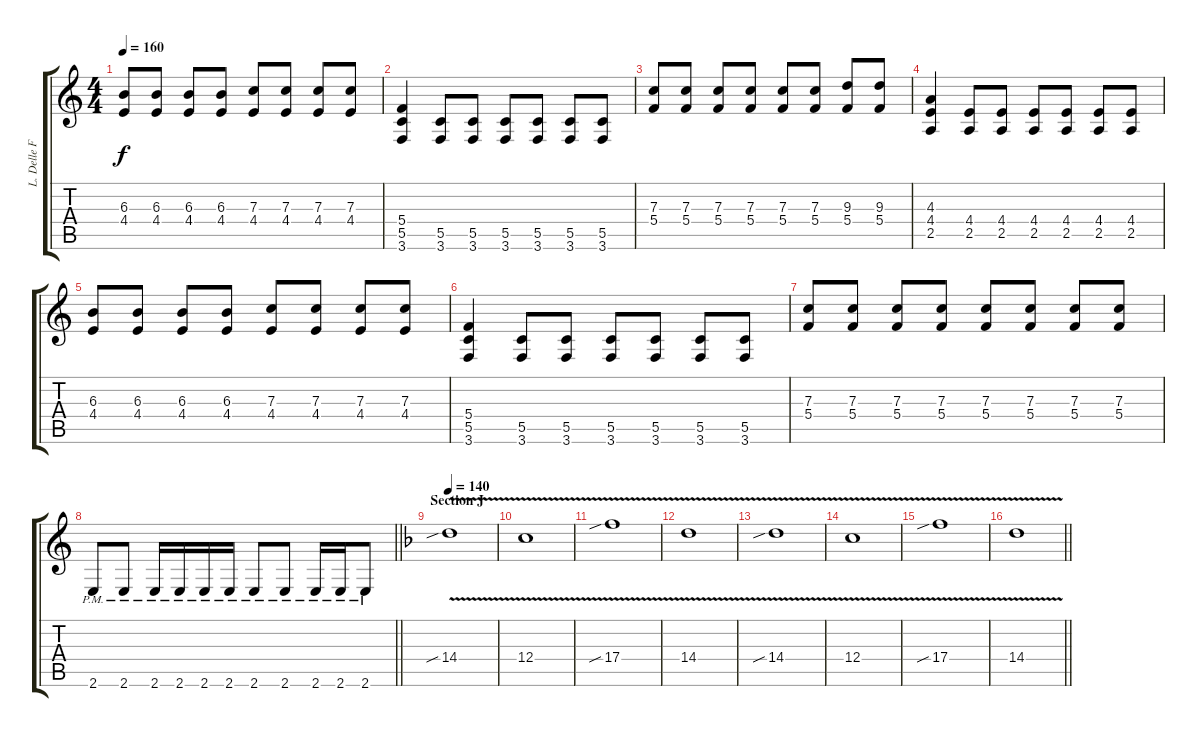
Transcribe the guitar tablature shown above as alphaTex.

\track ("L. Delle Fave (Dist. Guitar R)" "L. Delle F") {instrument overdrivenguitar}
\staff {score tabs}
\tuning (D4 A3 F3 C3 G2 D2) {hide}
\ts (4 4)
\tempo 160
\clef g2
\ks aminor
(6.3 4.4).8{dy f} (6.3 4.4).8 (6.3 4.4).8 (6.3 4.4).8 (7.3 4.4).8 (7.3 4.4).8 (7.3 4.4).8 (7.3 4.4).8 |
(5.4 5.5 3.6).4 (5.5 3.6).8 (5.5 3.6).8 (5.5 3.6).8 (5.5 3.6).8 (5.5 3.6).8 (5.5 3.6).8 |
(7.3 5.4).8 (7.3 5.4).8 (7.3 5.4).8 (7.3 5.4).8 (7.3 5.4).8 (7.3 5.4).8 (9.3 5.4).8 (9.3 5.4).8 |
(4.3 4.4 2.5).4 (4.4 2.5).8 (4.4 2.5).8 (4.4 2.5).8 (4.4 2.5).8 (4.4 2.5).8 (4.4 2.5).8 |
(6.3 4.4).8 (6.3 4.4).8 (6.3 4.4).8 (6.3 4.4).8 (7.3 4.4).8 (7.3 4.4).8 (7.3 4.4).8 (7.3 4.4).8 |
(5.4 5.5 3.6).4 (5.5 3.6).8 (5.5 3.6).8 (5.5 3.6).8 (5.5 3.6).8 (5.5 3.6).8 (5.5 3.6).8 |
(7.3 5.4).8 (7.3 5.4).8 (7.3 5.4).8 (7.3 5.4).8 (7.3 5.4).8 (7.3 5.4).8 (7.3 5.4).8 (7.3 5.4).8 |
\barLineRight lightlight
2.6{pm}.8{volume 12} 2.6{pm}.8 2.6{pm}.16 2.6{pm}.16 2.6{pm}.16 2.6{pm}.16 2.6{pm}.8 2.6{pm}.8 2.6{pm}.16 2.6{pm}.16 2.6{pm}.8 |
\section ("" "Section J")
\tempo 140
\ks dminor
14.4{v sib}.1{volume 9} |
12.4{v}.1 |
17.4{v sib}.1 |
14.4{v}.1 |
14.4{v sib}.1 |
12.4{v}.1 |
17.4{v sib}.1 |
\barLineRight lightlight
14.4{v}.1
